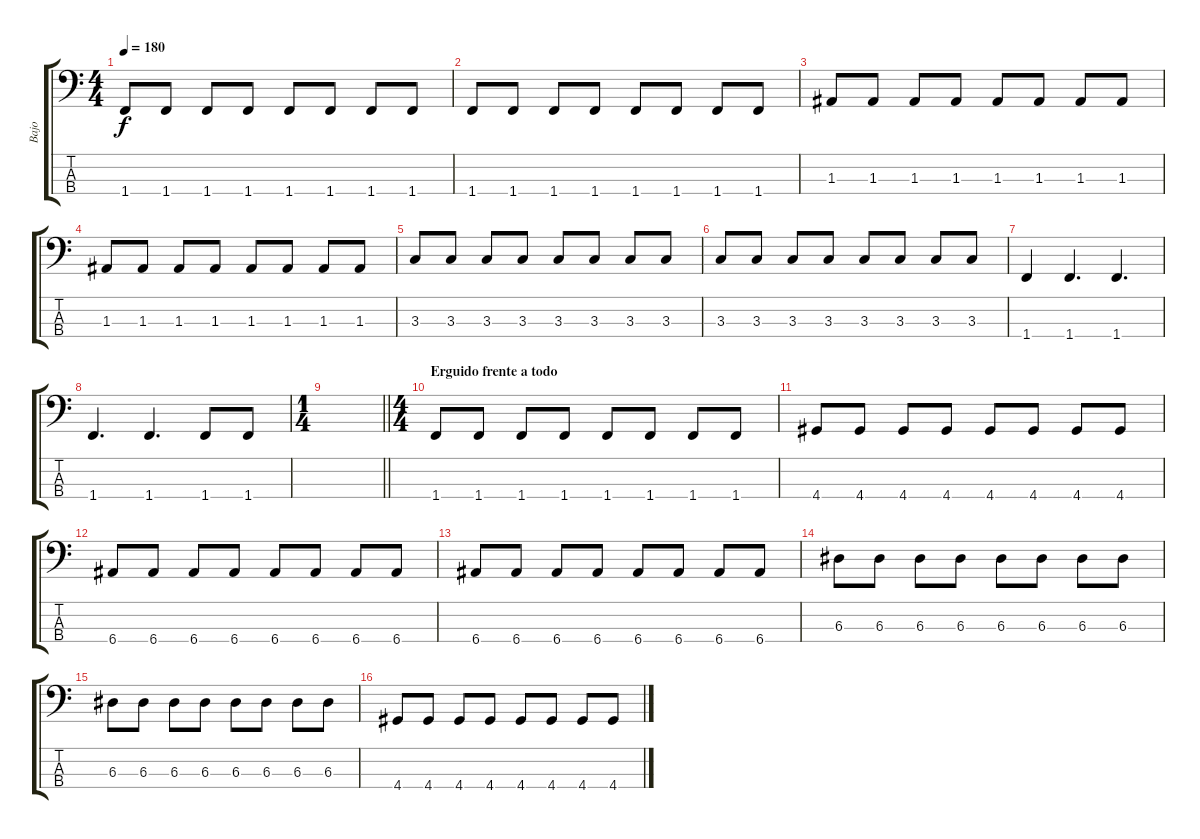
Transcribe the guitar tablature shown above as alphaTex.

\track ("Bajo" "Bajo") {instrument electricbassfinger}
\staff {score tabs}
\tuning (G2 D2 A1 E1) {hide}
\ts (4 4)
\tempo 180
\clef f4
\ks c
1.4.8{dy f} 1.4.8 1.4.8 1.4.8 1.4.8 1.4.8 1.4.8 1.4.8 |
1.4.8 1.4.8 1.4.8 1.4.8 1.4.8 1.4.8 1.4.8 1.4.8 |
1.3.8 1.3.8 1.3.8 1.3.8 1.3.8 1.3.8 1.3.8 1.3.8 |
1.3.8 1.3.8 1.3.8 1.3.8 1.3.8 1.3.8 1.3.8 1.3.8 |
3.3.8 3.3.8 3.3.8 3.3.8 3.3.8 3.3.8 3.3.8 3.3.8 |
3.3.8 3.3.8 3.3.8 3.3.8 3.3.8 3.3.8 3.3.8 3.3.8 |
1.4.4 1.4.4{d} 1.4.4{d} |
1.4.4{d} 1.4.4{d} 1.4.8 1.4.8 |
\ts (1 4)
\barLineRight lightlight
|
\ts (4 4)
\section ("" "Erguido frente a todo")
1.4.8 1.4.8 1.4.8 1.4.8 1.4.8 1.4.8 1.4.8 1.4.8 |
4.4.8 4.4.8 4.4.8 4.4.8 4.4.8 4.4.8 4.4.8 4.4.8 |
6.4.8 6.4.8 6.4.8 6.4.8 6.4.8 6.4.8 6.4.8 6.4.8 |
6.4.8 6.4.8 6.4.8 6.4.8 6.4.8 6.4.8 6.4.8 6.4.8 |
6.3.8 6.3.8 6.3.8 6.3.8 6.3.8 6.3.8 6.3.8 6.3.8 |
6.3.8 6.3.8 6.3.8 6.3.8 6.3.8 6.3.8 6.3.8 6.3.8 |
4.4.8 4.4.8 4.4.8 4.4.8 4.4.8 4.4.8 4.4.8 4.4.8
